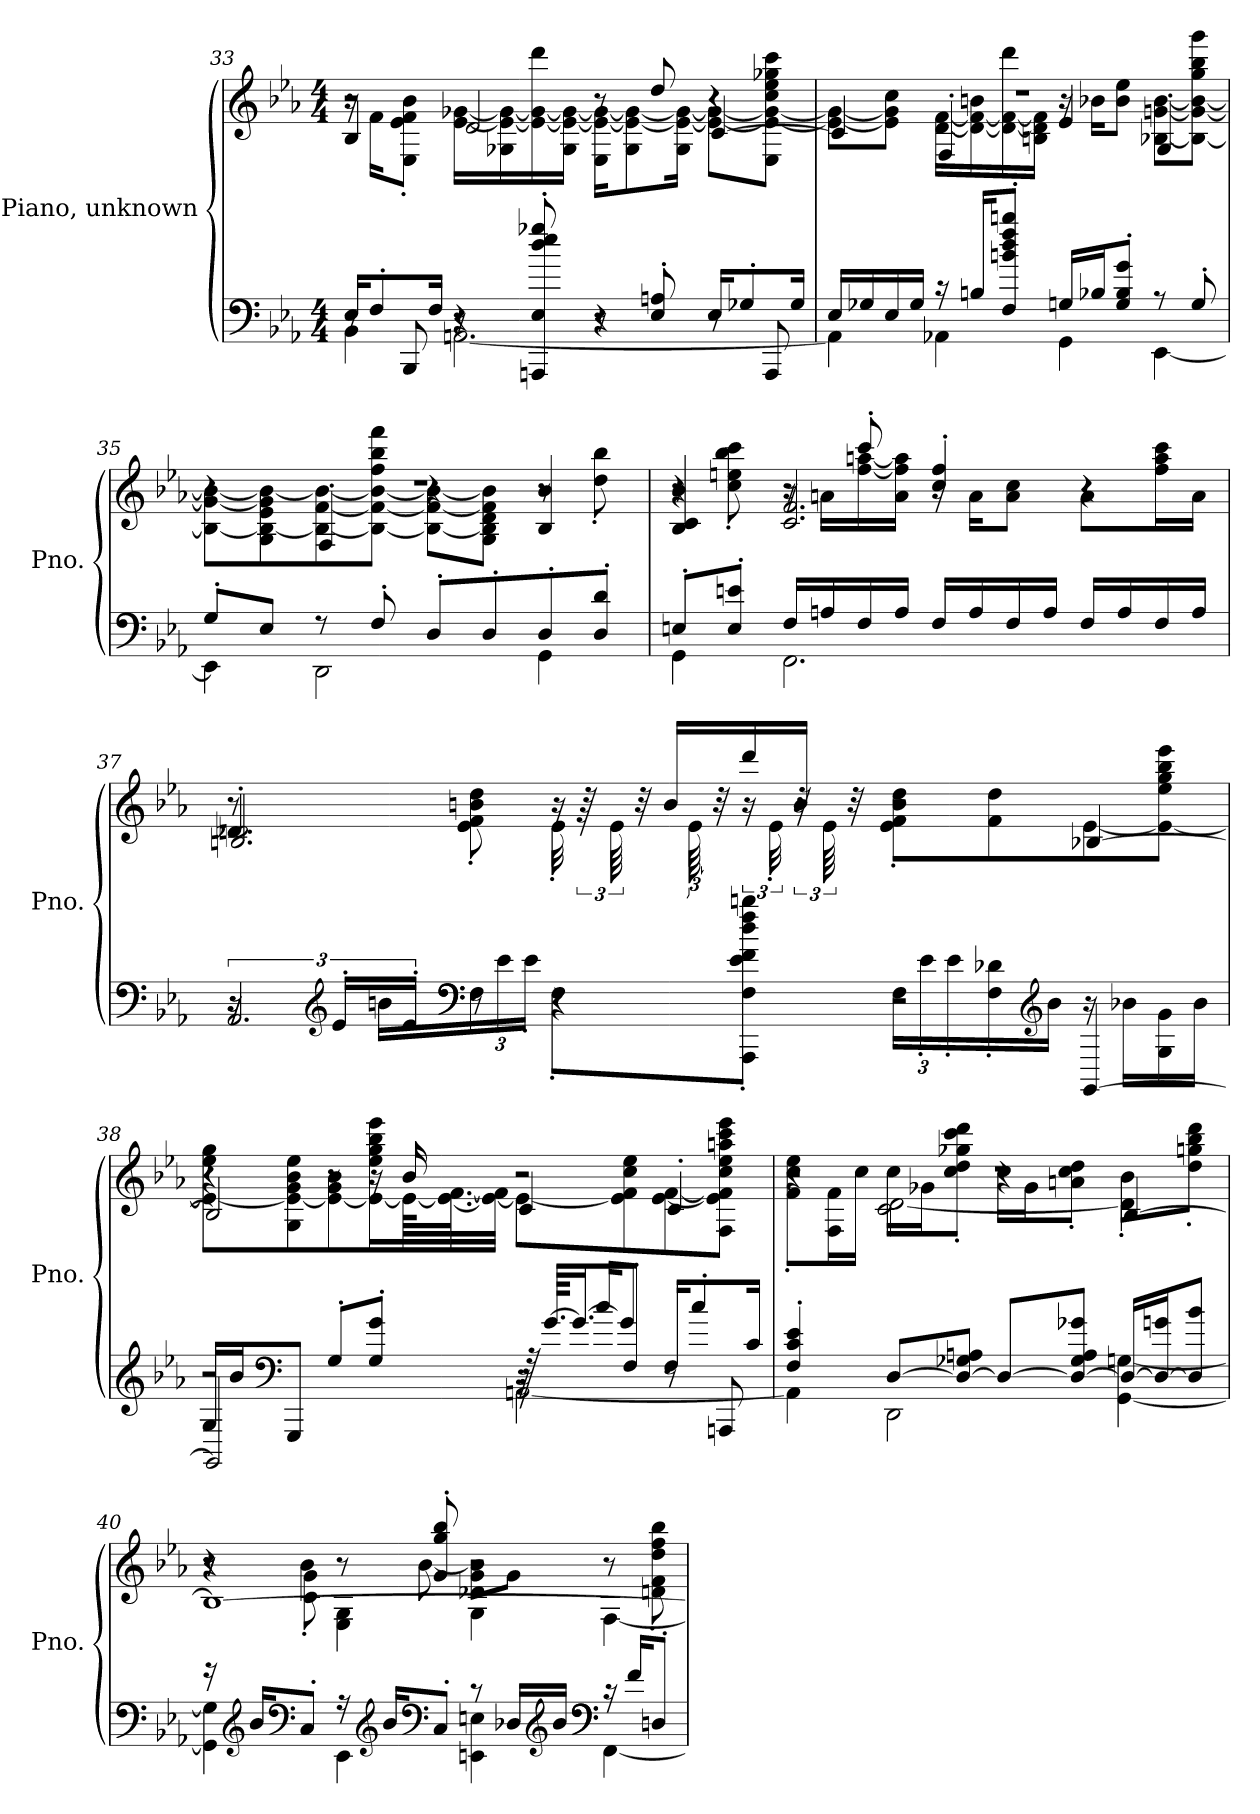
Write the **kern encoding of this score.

**kern	**kern
*part1	*part1
*staff2	*staff1
*I"Piano, unknown	*
*I'Pno.	*
!!LO:LB:g=z
*clefF4	*clefG2
*k[b-e-a-]	*k[b-e-a-]
*M4/4	*M4/4
=33	=33
*^	*^
*	*^	*	*^
16E-/KL	4BB-\	8r	2r	16r	4B-/
8F'/	.	.	.	16f\KL	.
.	.	8BBB-/	.	8E-\' 8e-\' 8f\' 8b-\'J	.
16F/Jk	.	.	.	.	.
8r	[2.AAn\	4r	.	[16e-\ [16g-X\LL	2d/
.	.	.	.	16G-X\ 16e-\_ 16g-\_	.
8AAAn/' 8E-/' 8dd/' 8ee-/' 8gg-X/'	.	.	.	16e-\_ 16g-\_ 16ddd\	.
.	.	.	.	16G-\ 16e-\_ 16g-\_JJ	.
8r	.	4r	8r	16E-\ 16e-\_ 16g-\_KL	.
.	.	.	.	8G-\ 8e-\_ 8g-\_	.
8E-/' 8An/'	.	.	8dd/	.	.
.	.	.	.	16G-\ 16e-\_ 16g-\_Jk	.
16E-/KL	.	8r	4r	8e-\_ 8g-\_L	[4c/
8G-X'/	.	.	.	.	.
.	.	8AAA/	.	8E-\ 8e-\_ 8g-\_ 8cc\ 8ee-\ 8gg-X\ 8ccc\J	.
16G-/Jk	.	.	.	.	.
*	*v	*v	*	*	*
=34	=34	=34	=34	=34
16E-/LL	4AA\]	1r	8e-\_ 8g-\_L	4c/]
16G-X/	.	.	.	.
16E-/	.	.	8e-\] 8g-\] 8cc\J	.
16G-/JJ	.	.	.	.
16r	4AA-X\	.	[16d\ [16f\LL	4F'/
16Bn/KL	.	.	16d\_ 16f\_ 16bn\	.
8F/' 8bn/' 8dd/' 8ff/' 8bbn/'J	.	.	16d\_ 16f\_ 16ddd\	.
.	.	.	16Bn\ 16d\] 16f\]JJ	.
16Gn/LL	4GG\	.	16r	4e-/
16B-X/J	.	.	16b-X\KL	.
8G/' 8B-/' 8g/'J	.	.	8b-\ 8ee-\J	.
8r	[4EE-\	.	[8B-X\ [8gn\ [8b-\L	4G'/
8G'/	.	.	8B-\_ 8g\_ 8b-\_ 8gg\ 8bb-\ 8ggg\J	.
!!LO:LB:g=z	!!	!!
=35	=35	=35	=35	=35
8G'/L	4EE-\]	1r	8B-\_ 8g\_ 8b-\_L	4r
8E-/J	.	.	8G\ 8B-\_ 8e-\ 8g\] 8b-\_	.
8r	2DD\	.	8B-\_ [8f\ 8b-\_	4F'/
8F'/	.	.	8B-\_ 8f\_ 8b-\_ 8ff\ 8bb-\ 8fff\J	.
8D'/L	.	.	8B-\_ 8f\_ 8b-\_L	4r
8D'/	.	.	8G\ 8B-\] 8d\ 8f\] 8b-\]J	.
8D'/	4GG\	.	8r	4B-/ 4b-/
8D/' 8d/'J	.	.	8dd\' 8bb-\'	.
=36	=36	=36	=36	=36
8En'/L	4GG\	4r	8r	4B-/ 4c/ 4b-/
8E/' 8en/'J	.	.	8cc\' 8een\' 8bb-\' 8ccc\'	.
16F/LL	2.FF\	8r	16r	2.c/ 2.f/
16An/	.	.	16an\LL	.
16F/	.	8ccc'/	[16ff\ [16aan\	.
16A/JJ	.	.	16a\ 16ff\] 16aa\]JJ	.
16F/LL	.	4cc/' 4ff/'	16r	.
16A/	.	.	16a\KL	.
16F/	.	.	8a\ 8cc\J	.
16A/JJ	.	.	.	.
16F/LL	.	4r	8a\L	.
16A/	.	.	.	.
16F/	.	.	16ff\ 16aa\ 16ccc\L	.
16A/JJ	.	.	16a\JJ	.
!!LO:LB:g=z	!!	!!
=37	=37	=37	=37	=37
*	*^	*	*	*
24r	16r	2.AA-/	4d-X'/	8r	2.Bn/ 2.dn/
*clefG2	*	*	*	*	*
24e-'/LL	.	.	.	.	.
.	16bn\LL	.	.	.	.
24e-'/JJ	.	.	.	.	.
*clefF4	*	*	*	*	*
*	*Xbrackettup	*	*	*	*
8r	24F\	.	.	8e-\' 8f\' 8bn\' 8dd\'	.
.	24e-'\	.	.	.	.
.	24e-'\JJ	.	.	.	.
4r	8F'\L	.	16r	32e-'\	.
.	.	.	.	96r	.
.	.	.	.	96e-\	.
.	.	.	.	32r	.
.	.	.	16b/LL	.	.
.	.	.	.	96e-\	.
.	.	.	.	32r	.
.	8AAA-\' 8F\' 8e-\' 8f\' 8dd\' 8ff\' 8bbn\'J	.	16ddd/	24r	.
.	.	.	.	48e-'\	.
.	.	.	16b/JJ	48r	.
.	.	.	.	96e-\	.
.	.	.	.	32r	.
2r	24F\LL	.	2r	8e-\' 8f\' 8b\' 8dd\'L	.
.	24e-'\	.	.	.	.
.	24e-'\	.	.	.	.
.	16F\' 16d-X\'	.	.	8f\ 8dd\	.
*clefG2	*	*	*	*	*
.	16b\JJ	.	.	.	.
.	16r	[4GG/	.	[8e-\	[4B-X/
.	16b-X\LL	.	.	.	.
.	16G\ 16g\	.	.	8e-\_ 8ee-\ 8gg\ 8bb-\ 8eee-\J	.
.	16b-\JJ	.	.	.	.
!!LO:LB:g=z	!!	!!
=38	=38	=38	=38	=38	=38
16G/LL	2r	2GG/]	4r	8e-\_ 8ee-\ 8gg\L	2B-/]
16b-/J	.	.	.	.	.
*clefF4	*	*	*	*	*
8GGG/J	.	.	.	8G\ 8e-\_ 8g\ 8b-\ 8ee-\	.
8G'/L	.	.	8r	8e-\_ 8g\ 8b-\	.
8G/' 8g/'J	.	.	16r	16e-\_ 16ee-\ 16gg\ 16bb-\ 16eee-\L	.
.	.	.	16b-/	128e-\KLL_	.
.	.	.	.	64.e-\_ [64.f\J	.
.	.	.	.	32e-\_ 32f\]JJJ	.
16r	[2AAn\	128r	2r	8e-\L_	4c/
.	.	[64.g/KKLL	.	.	.
.	.	16.g/J_	.	.	.
16cc/KL	.	.	.	.	.
8F'/J	.	8g/J]	.	8e-\] 8f\ 8cc\ 8ee-\	.
16F/KL	.	8r	.	[8e-\ [8f\	4c'/
8cc'/	.	.	.	.	.
.	.	8AAAn/	.	8F\ 8e-\] 8f\] 8cc\ 8ee-\ 8aan\ 8ccc\ 8eee-\J	.
16c/Jk	.	.	.	.	.
*	*v	*v	*	*	*
!!LO:PB:g=z
=39	=39	=39	=39	=39
*	*	*	*	*^
4F/' 4c/' 4e-/'	4AA\]	1r	8f\' 8cc\' 8ee-\'L	2r	4r
.	.	.	16F\ 16f\L	.	.
.	.	.	16cc\JJ	.	.
[8D/L	2DD\	.	16cc\LL	.	2c\ [2d\
.	.	.	16g-X\J	.	.
8D/_ 8G-X/ 8An/J	.	.	8cc\' 8dd\' 8gg-X\' 8ccc\' 8ddd\'J	.	.
8D/L_	.	.	16cc\LL	4r	.
.	.	.	16g-\J	.	.
8D/_ 8G-/ 8A/ 8g-X/J	.	.	8an\' 8cc\' 8dd\'J	.	.
16D/LL_	[4GG\ [4Gn\	.	8b-'\L	[4B-/	4d\]
16D/_ 16gn/J	.	.	.	.	.
8D/] 8b-/J	.	.	8dd\' 8ggn\' 8bb-\' 8ddd\'J	.	.
!!LO:LB:g=z	!!	!!	!!
=40	=40	=40	=40	=40	=40
16r	4GG\] 4G\]	4r	8r	1B-_	8r
*clefG2	*	*	*	*	*
16b-/KL	.	.	.	.	.
*clefF4	*	*	*	*	*
8C'/J	.	.	4b-\	.	8c\' 8g\'
16r	4EE-\	8r	.	.	4E-\ 4G\
*clefG2	*	*	*	*	*
16b-/KL	.	.	.	.	.
*clefF4	*	*	*	*	*
8C'/J	.	8g/' 8gg/' 8bb-/'	[8b-\	.	.
8r	4EEn\ 4En\	2r	8d-X\ 8g\ 8b-\]L	.	4G\
16D-X/LL	.	.	8g\J	.	.
*clefG2	*	*	*	*	*
16b-/JJ	.	.	.	.	.
*clefF4	*	*	*	*	*
16r	[4FF\	.	8r	.	[4F\
16f/KL	.	.	.	.	.
8Dn'/J	.	.	8dn\' 8f\' 8dd\' 8ff\' 8bb-\'	.	.
*v	*v	*	*	*	*
*	*v	*v	*v	*v
=	=
*-	*-
